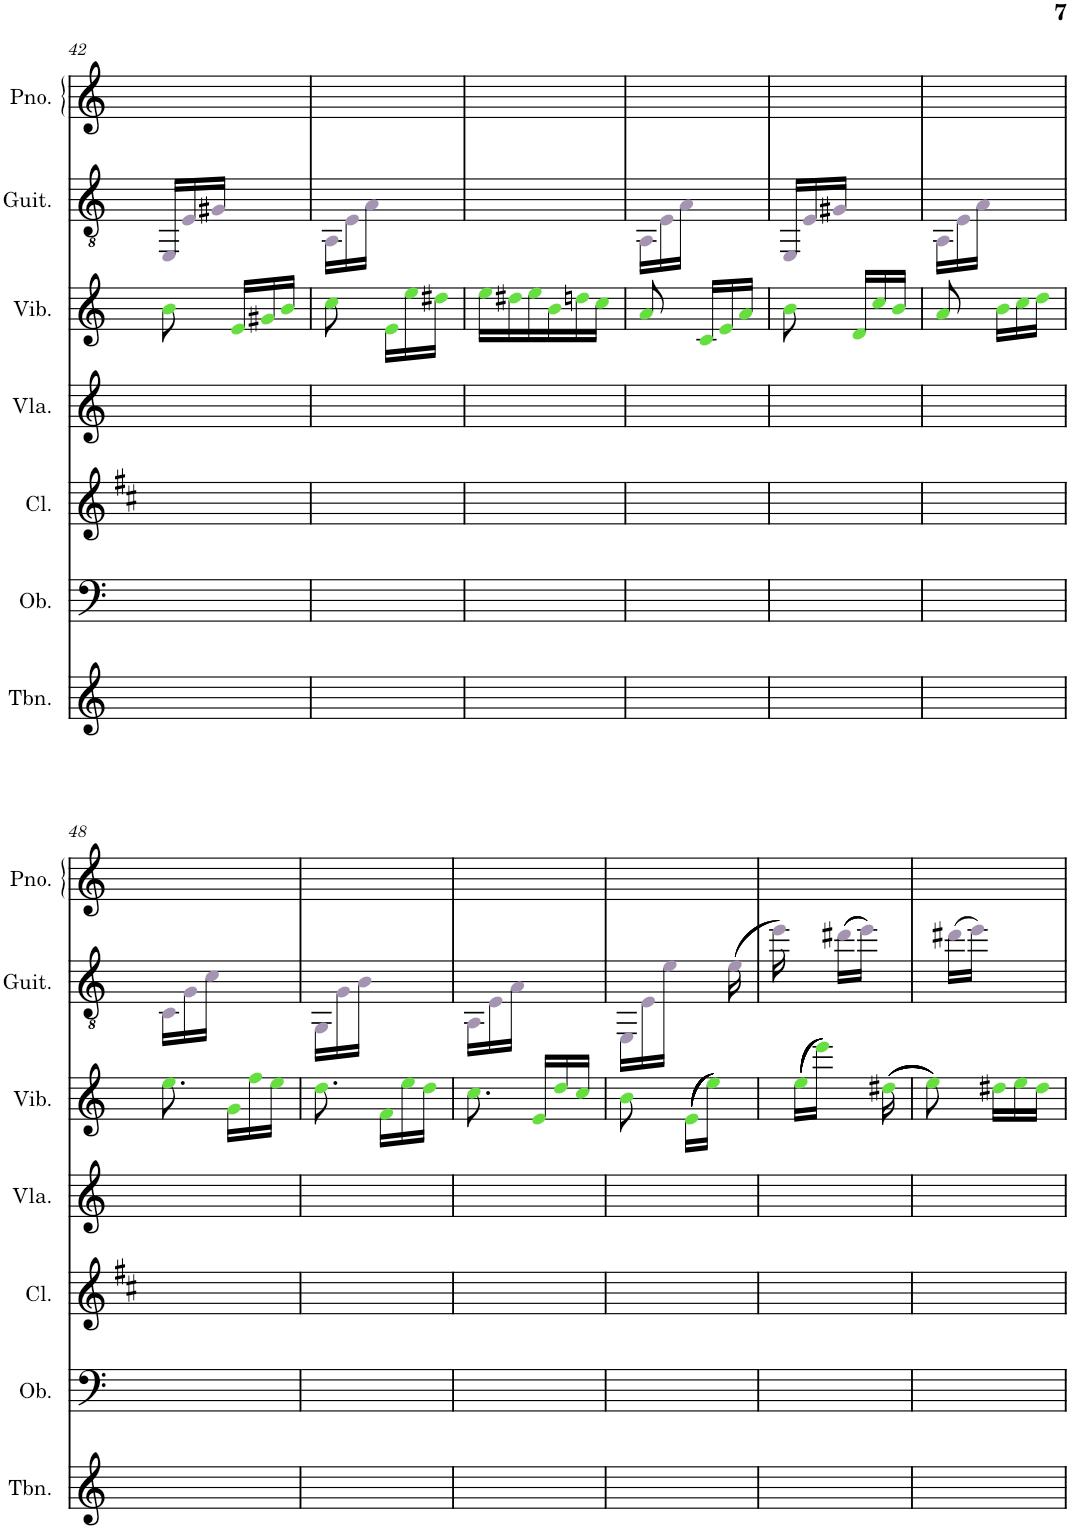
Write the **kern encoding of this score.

**kern	**kern	**kern	**kern	**kern	**kern	**kern
*part7	*part6	*part5	*part4	*part3	*part2	*part1
*staff7	*staff6	*staff5	*staff4	*staff3	*staff2	*staff1
*I"Trombone	*I"Oboe	*I"Clarinet	*I"Viola	*I"Vibraphone	*I"Classical Guitar	*I"Piano
*I'Tbn.	*I'Ob.	*I'Cl.	*I'Vla.	*I'Vib.	*I'Guit.	*I'Pno.
!!LO:PB:g=z
*clefG2	*clefF4	*clefG2	*clefG2	*clefG2	*clefGv2	*clefG2
*	*	*Trd1c2	*	*	*	*
*k[]	*k[]	*k[f#c#]	*k[]	*k[]	*k[]	*k[]
*M3/8	*M3/8	*M3/8	*M3/8	*M3/8	*M3/8	*M3/8
=42	=42	=42	=42	=42	=42	=42
4.ryy	4.ryy	4.ryy	4.ryy	8bi\	16EEj/LL	4.ryy
.	.	.	.	.	16Ej/	.
.	.	.	.	16ryy	16G#Xj/JJ	.
.	.	.	.	16ei/LL	8.ryy	.
.	.	.	.	16g#Xi/	.	.
.	.	.	.	16bi/JJ	.	.
=43	=43	=43	=43	=43	=43	=43
4.ryy	4.ryy	4.ryy	4.ryy	8cci\	16AAj\LL	4.ryy
.	.	.	.	.	16Ej\	.
.	.	.	.	16ryy	16Aj\JJ	.
.	.	.	.	16ei\LL	8.ryy	.
.	.	.	.	16eei\	.	.
.	.	.	.	16dd#Xi\JJ	.	.
=44	=44	=44	=44	=44	=44	=44
4.ryy	4.ryy	4.ryy	4.ryy	16eei\LL	4.ryy	4.ryy
.	.	.	.	16dd#Xi\	.	.
.	.	.	.	16eei\	.	.
.	.	.	.	16bi\	.	.
.	.	.	.	16ddni\	.	.
.	.	.	.	16cci\JJ	.	.
=45	=45	=45	=45	=45	=45	=45
4.ryy	4.ryy	4.ryy	4.ryy	8ai/	16AAj\LL	4.ryy
.	.	.	.	.	16Ej\	.
.	.	.	.	16ryy	16Aj\JJ	.
.	.	.	.	16ci/LL	8.ryy	.
.	.	.	.	16ei/	.	.
.	.	.	.	16ai/JJ	.	.
=46	=46	=46	=46	=46	=46	=46
4.ryy	4.ryy	4.ryy	4.ryy	8bi\	16EEj/LL	4.ryy
.	.	.	.	.	16Ej/	.
.	.	.	.	16ryy	16G#Xj/JJ	.
.	.	.	.	16di/LL	8.ryy	.
.	.	.	.	16cci/	.	.
.	.	.	.	16bi/JJ	.	.
=47	=47	=47	=47	=47	=47	=47
4.ryy	4.ryy	4.ryy	4.ryy	8ai/	16AAj\LL	4.ryy
.	.	.	.	.	16Ej\	.
.	.	.	.	16ryy	16Aj\JJ	.
.	.	.	.	16bi\LL	8.ryy	.
.	.	.	.	16cci\	.	.
.	.	.	.	16ddi\JJ	.	.
!!LO:LB:g=z
=48	=48	=48	=48	=48	=48	=48
4.ryy	4.ryy	4.ryy	4.ryy	8.eei\	16Cj\LL	4.ryy
.	.	.	.	.	16Gj\	.
.	.	.	.	.	16cj\JJ	.
.	.	.	.	16gi\LL	8.ryy	.
.	.	.	.	16ffi\	.	.
.	.	.	.	16eei\JJ	.	.
=49	=49	=49	=49	=49	=49	=49
4.ryy	4.ryy	4.ryy	4.ryy	8.ddi\	16GGj\LL	4.ryy
.	.	.	.	.	16Gj\	.
.	.	.	.	.	16Bj\JJ	.
.	.	.	.	16fi\LL	8.ryy	.
.	.	.	.	16eei\	.	.
.	.	.	.	16ddi\JJ	.	.
=50	=50	=50	=50	=50	=50	=50
4.ryy	4.ryy	4.ryy	4.ryy	8.cci\	16AAj\LL	4.ryy
.	.	.	.	.	16Ej\	.
.	.	.	.	.	16Aj\JJ	.
.	.	.	.	16ei/LL	8.ryy	.
.	.	.	.	16ddi/	.	.
.	.	.	.	16cci/JJ	.	.
=51	=51	=51	=51	=51	=51	=51
4.ryy	4.ryy	4.ryy	4.ryy	8bi\	16EEj\LL	4.ryy
.	.	.	.	.	16Ej\	.
.	.	.	.	16ryy	16ej\JJ	.
.	.	.	.	(>(>(>(>(>(>16ei\LL	8ryy	.
.	.	.	.	16eei\JJ))))))	.	.
.	.	.	.	16ryy	(>(>16ej\	.
=52	=52	=52	=52	=52	=52	=52
4.ryy	4.ryy	4.ryy	4.ryy	16ryy	16eej\))	4.ryy
.	.	.	.	(>(>(>(>(>16eei\LL	8ryy	.
.	.	.	.	16eeei\JJ)))))	.	.
.	.	.	.	8ryy	(>(>16dd#Xj\LL	.
.	.	.	.	.	16eej\JJ))	.
.	.	.	.	(>(>(>(>16dd#Xi\	16ryy	.
=53	=53	=53	=53	=53	=53	=53
4.ryy	4.ryy	4.ryy	4.ryy	8eei\))))	16ryy	4.ryy
.	.	.	.	.	(>16dd#Xj\LL	.
.	.	.	.	16ryy	16eej\JJ)	.
.	.	.	.	16dd#Xi\LL	8.ryy	.
.	.	.	.	16eei\	.	.
.	.	.	.	16dd#i\JJ	.	.
=	=	=	=	=	=	=
*-	*-	*-	*-	*-	*-	*-
